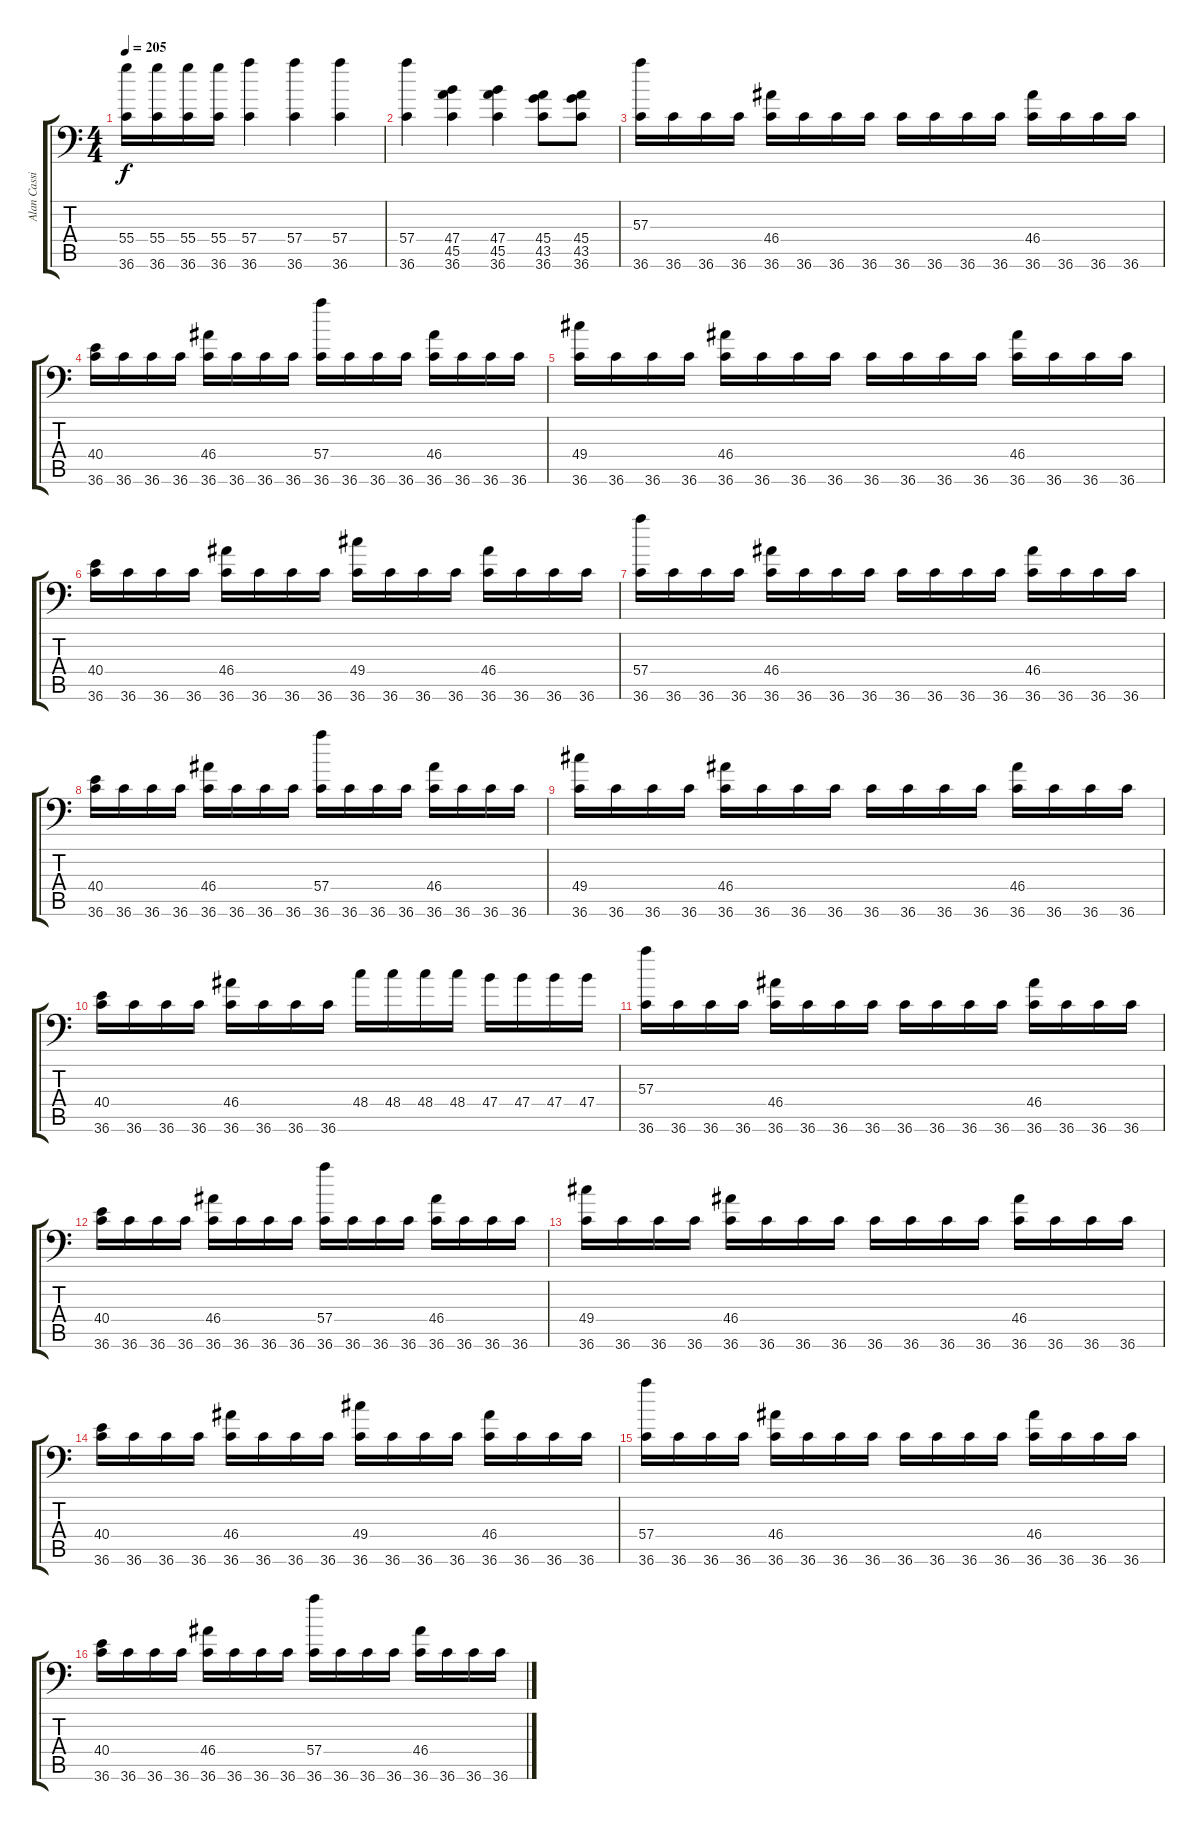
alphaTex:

\track ("Alan Cassidy" "Alan Cassi") {instrument acousticgrandpiano}
\staff {score tabs}
\tuning (C-1 C-1 C-1 C-1 C-1 C-1) {hide}
\ts (4 4)
\tempo 205
\clef f4
\ks c
(55.4 36.6).16{dy f} (55.4 36.6).16 (55.4 36.6).16 (55.4 36.6).16 (57.4 36.6).4 (57.4 36.6).4 (57.4 36.6).4 |
(57.4 36.6).4 (47.4 45.5 36.6).4 (47.4 45.5 36.6).4 (45.4 43.5 36.6).8 (45.4 43.5 36.6).8 |
(57.3 36.6).16 36.6.16 36.6.16 36.6.16 (46.4 36.6).16 36.6.16 36.6.16 36.6.16 36.6.16 36.6.16 36.6.16 36.6.16 (46.4 36.6).16 36.6.16 36.6.16 36.6.16 |
(40.4 36.6).16 36.6.16 36.6.16 36.6.16 (46.4 36.6).16 36.6.16 36.6.16 36.6.16 (57.4 36.6).16 36.6.16 36.6.16 36.6.16 (46.4 36.6).16 36.6.16 36.6.16 36.6.16 |
(49.4 36.6).16 36.6.16 36.6.16 36.6.16 (46.4 36.6).16 36.6.16 36.6.16 36.6.16 36.6.16 36.6.16 36.6.16 36.6.16 (46.4 36.6).16 36.6.16 36.6.16 36.6.16 |
(40.4 36.6).16 36.6.16 36.6.16 36.6.16 (46.4 36.6).16 36.6.16 36.6.16 36.6.16 (49.4 36.6).16 36.6.16 36.6.16 36.6.16 (46.4 36.6).16 36.6.16 36.6.16 36.6.16 |
(57.4 36.6).16 36.6.16 36.6.16 36.6.16 (46.4 36.6).16 36.6.16 36.6.16 36.6.16 36.6.16 36.6.16 36.6.16 36.6.16 (46.4 36.6).16 36.6.16 36.6.16 36.6.16 |
(40.4 36.6).16 36.6.16 36.6.16 36.6.16 (46.4 36.6).16 36.6.16 36.6.16 36.6.16 (57.4 36.6).16 36.6.16 36.6.16 36.6.16 (46.4 36.6).16 36.6.16 36.6.16 36.6.16 |
(49.4 36.6).16 36.6.16 36.6.16 36.6.16 (46.4 36.6).16 36.6.16 36.6.16 36.6.16 36.6.16 36.6.16 36.6.16 36.6.16 (46.4 36.6).16 36.6.16 36.6.16 36.6.16 |
(40.4 36.6).16 36.6.16 36.6.16 36.6.16 (46.4 36.6).16 36.6.16 36.6.16 36.6.16 48.4.16 48.4.16 48.4.16 48.4.16 47.4.16 47.4.16 47.4.16 47.4.16 |
(57.3 36.6).16 36.6.16 36.6.16 36.6.16 (46.4 36.6).16 36.6.16 36.6.16 36.6.16 36.6.16 36.6.16 36.6.16 36.6.16 (46.4 36.6).16 36.6.16 36.6.16 36.6.16 |
(40.4 36.6).16 36.6.16 36.6.16 36.6.16 (46.4 36.6).16 36.6.16 36.6.16 36.6.16 (57.4 36.6).16 36.6.16 36.6.16 36.6.16 (46.4 36.6).16 36.6.16 36.6.16 36.6.16 |
(49.4 36.6).16 36.6.16 36.6.16 36.6.16 (46.4 36.6).16 36.6.16 36.6.16 36.6.16 36.6.16 36.6.16 36.6.16 36.6.16 (46.4 36.6).16 36.6.16 36.6.16 36.6.16 |
(40.4 36.6).16 36.6.16 36.6.16 36.6.16 (46.4 36.6).16 36.6.16 36.6.16 36.6.16 (49.4 36.6).16 36.6.16 36.6.16 36.6.16 (46.4 36.6).16 36.6.16 36.6.16 36.6.16 |
(57.4 36.6).16 36.6.16 36.6.16 36.6.16 (46.4 36.6).16 36.6.16 36.6.16 36.6.16 36.6.16 36.6.16 36.6.16 36.6.16 (46.4 36.6).16 36.6.16 36.6.16 36.6.16 |
(40.4 36.6).16 36.6.16 36.6.16 36.6.16 (46.4 36.6).16 36.6.16 36.6.16 36.6.16 (57.4 36.6).16 36.6.16 36.6.16 36.6.16 (46.4 36.6).16 36.6.16 36.6.16 36.6.16
